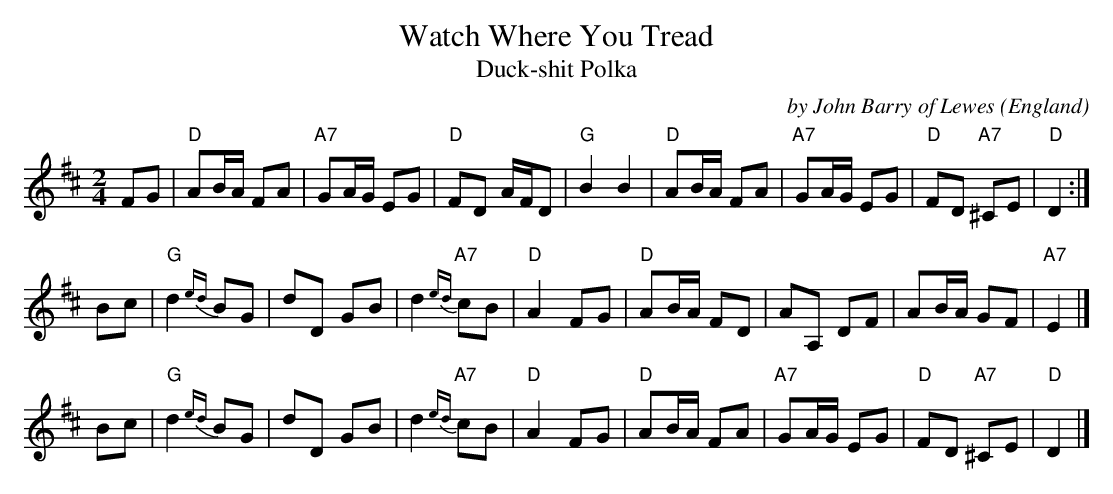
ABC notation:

X:1
T:Watch Where You Tread
T:Duck-shit Polka
M:2/4
L:1/16
C:by John Barry of Lewes
O:England
K:D
F2G2 \
| "D"A2BA F2A2 | "A7"G2AG E2G2 | "D"F2D2 AFD2 | "G"B4 B4 \
| "D"A2BA F2A2 | "A7"G2AG E2G2 | "D"F2D2 "A7"^C2E2 | "D"D4 :|
B2c2 \
| "G"d4{ed} B2G2 | d2D2 G2B2 | d4 {ed}"A7"c2B2 | "D"A4 F2G2 \
| "D"A2BA F2D2 | A2A,2 D2F2 | A2BA G2F2 | "A7"E4 |]
B2c2 \
| "G"d4{ed} B2G2 | d2D2 G2B2 | d4 {ed}"A7"c2B2 | "D"A4 F2G2 \
| "D"A2BA F2A2 | "A7"G2AG E2G2 | "D"F2D2 "A7"^C2E2 | "D"D4 |]
